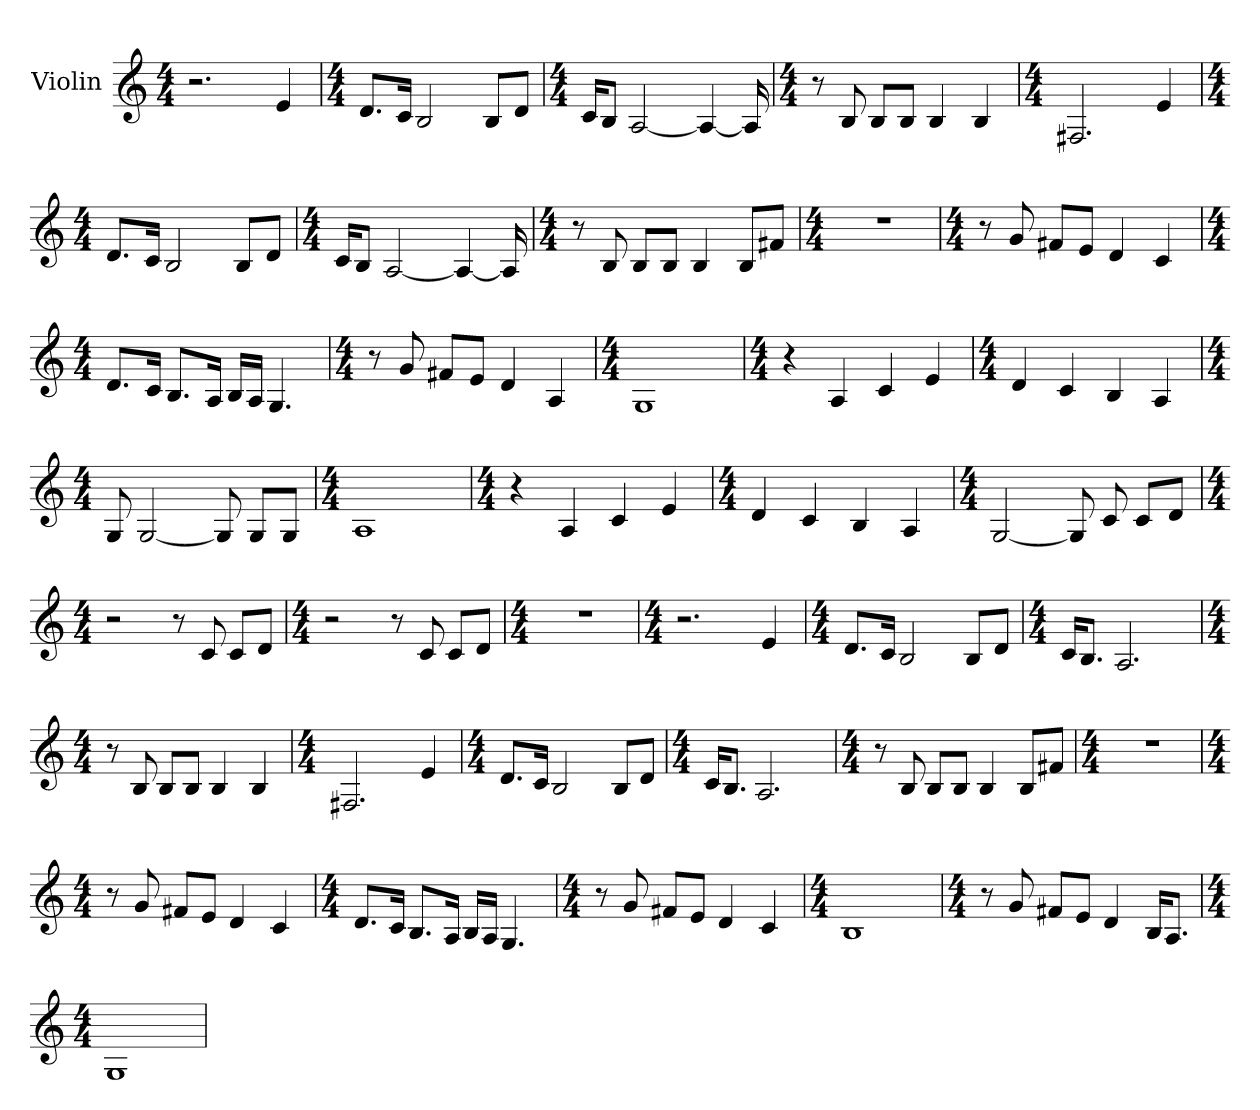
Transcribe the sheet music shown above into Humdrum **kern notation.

**kern
*part1
*staff1
*I"Violin
*I'Vln
*M4/4
=
2.r
4e
=
*M4/4
8.dL
16cJk
2B
8BL
8dJ
=
*M4/4
16cKL
8BJ
[2A
4A_
16A]
=
*M4/4
8r
8B
8BL
8BJ
4B
4B
=
*M4/4
2.F#X
4e
=
*M4/4
8.dL
16cJk
2B
8BL
8dJ
=
*M4/4
16cKL
8BJ
[2A
4A_
16A]
=
*M4/4
8r
8B
8BL
8BJ
4B
8BL
8f#XJ
=
*M4/4
1r
=
*M4/4
8r
8g
8f#XL
8eJ
4d
4c
=
*M4/4
8.dL
16cJk
8.BL
16AJk
16BLL
16AJJ
4.G
=
*M4/4
8r
8g
8f#XL
8eJ
4d
4A
=
*M4/4
1G
=
*M4/4
4r
4A
4c
4e
=
*M4/4
4d
4c
4B
4A
=
*M4/4
8G
[2G
8G]
8GL
8GJ
=
*M4/4
1A
=
*M4/4
4r
4A
4c
4e
=
*M4/4
4d
4c
4B
4A
=
*M4/4
[2G
8G]
8c
8cL
8dJ
=
*M4/4
2r
8r
8c
8cL
8dJ
=
*M4/4
2r
8r
8c
8cL
8dJ
=
*M4/4
1r
=
*M4/4
2.r
4e
=
*M4/4
8.dL
16cJk
2B
8BL
8dJ
=
*M4/4
16cKL
8.BJ
2.A
=
*M4/4
8r
8B
8BL
8BJ
4B
4B
=
*M4/4
2.F#X
4e
=
*M4/4
8.dL
16cJk
2B
8BL
8dJ
=
*M4/4
16cKL
8.BJ
2.A
=
*M4/4
8r
8B
8BL
8BJ
4B
8BL
8f#XJ
=
*M4/4
1r
=
*M4/4
8r
8g
8f#XL
8eJ
4d
4c
=
*M4/4
8.dL
16cJk
8.BL
16AJk
16BLL
16AJJ
4.G
=
*M4/4
8r
8g
8f#XL
8eJ
4d
4c
=
*M4/4
1B
=
*M4/4
8r
8g
8f#XL
8eJ
4d
16BKL
8.AJ
=
*M4/4
1G
=
*-
